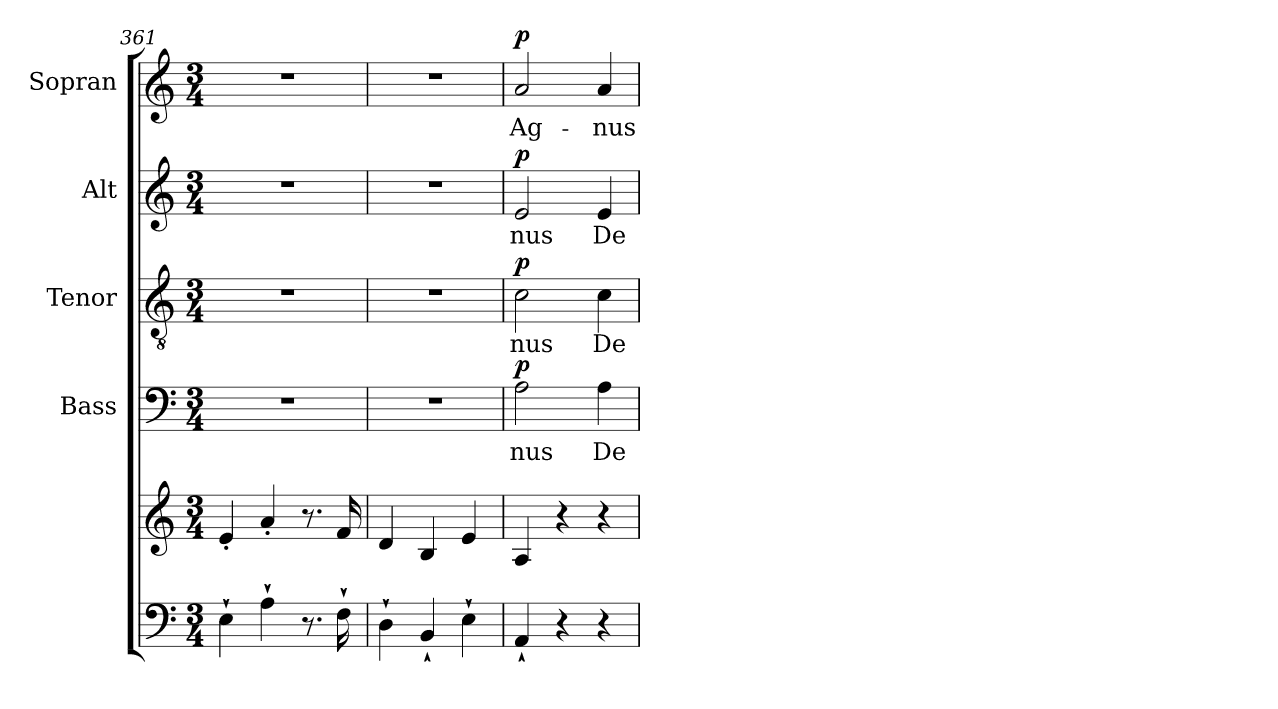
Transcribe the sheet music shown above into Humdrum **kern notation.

**kern	**kern	**kern	**text	**dynam	**kern	**text	**dynam	**kern	**text	**dynam	**kern	**text	**dynam
*part5	*part5	*part4	*part4	*part4	*part3	*part3	*part3	*part2	*part2	*part2	*part1	*part1	*part1
*staff6	*staff5	*staff4	*staff4	*staff4	*staff3	*staff3	*staff3	*staff2	*staff2	*staff2	*staff1	*staff1	*staff1
*	*	*I"Bass	*	*	*I"Tenor	*	*	*I"Alt	*	*	*I"Sopran	*	*
*	*	*I'B.	*	*	*I'T.	*	*	*I'A.	*	*	*I'S.	*	*
*clefF4	*clefG2	*clefF4	*	*	*clefGv2	*	*	*clefG2	*	*	*clefG2	*	*
*k[]	*k[]	*k[]	*	*	*k[]	*	*	*k[]	*	*	*k[]	*	*
*C:	*C:	*C:	*	*	*C:	*	*	*C:	*	*	*C:	*	*
*M3/4	*M3/4	*M3/4	*	*	*M3/4	*	*	*M3/4	*	*	*M3/4	*	*
=361	=361	=361	=361	=361	=361	=361	=361	=361	=361	=361	=361	=361	=361
4E`>\	4e'</	2.r	.	.	2.r	.	.	2.r	.	.	2.r	.	.
4A`>\	4a'</	.	.	.	.	.	.	.	.	.	.	.	.
8.r	8.r	.	.	.	.	.	.	.	.	.	.	.	.
16F`>\	16f/	.	.	.	.	.	.	.	.	.	.	.	.
=362	=362	=362	=362	=362	=362	=362	=362	=362	=362	=362	=362	=362	=362
4D`>\	4d/	2.r	.	.	2.r	.	.	2.r	.	.	2.r	.	.
4BB`</	4B/	.	.	.	.	.	.	.	.	.	.	.	.
4E`>\	4e/	.	.	.	.	.	.	.	.	.	.	.	.
=363	=363	=363	=363	=363	=363	=363	=363	=363	=363	=363	=363	=363	=363
!	!	!	!LO:LY:b	!LO:DY:a	!	!LO:LY:b	!LO:DY:a	!	!LO:LY:b	!LO:DY:a	!	!LO:LY:b	!LO:DY:a
4AA`</	4A/	2A\	-nus	p	2c\	-nus	p	2e/	-nus	p	2a/	Ag-	p
4r	4r	.	.	.	.	.	.	.	.	.	.	.	.
!	!	!	!LO:LY:b	!	!	!LO:LY:b	!	!	!LO:LY:b	!	!	!LO:LY:b	!
4r	4r	4A\	De-	.	4c\	De-	.	4e/	De-	.	4a/	-nus	.
=	=	=	=	=	=	=	=	=	=	=	=	=	=
*-	*-	*-	*-	*-	*-	*-	*-	*-	*-	*-	*-	*-	*-
